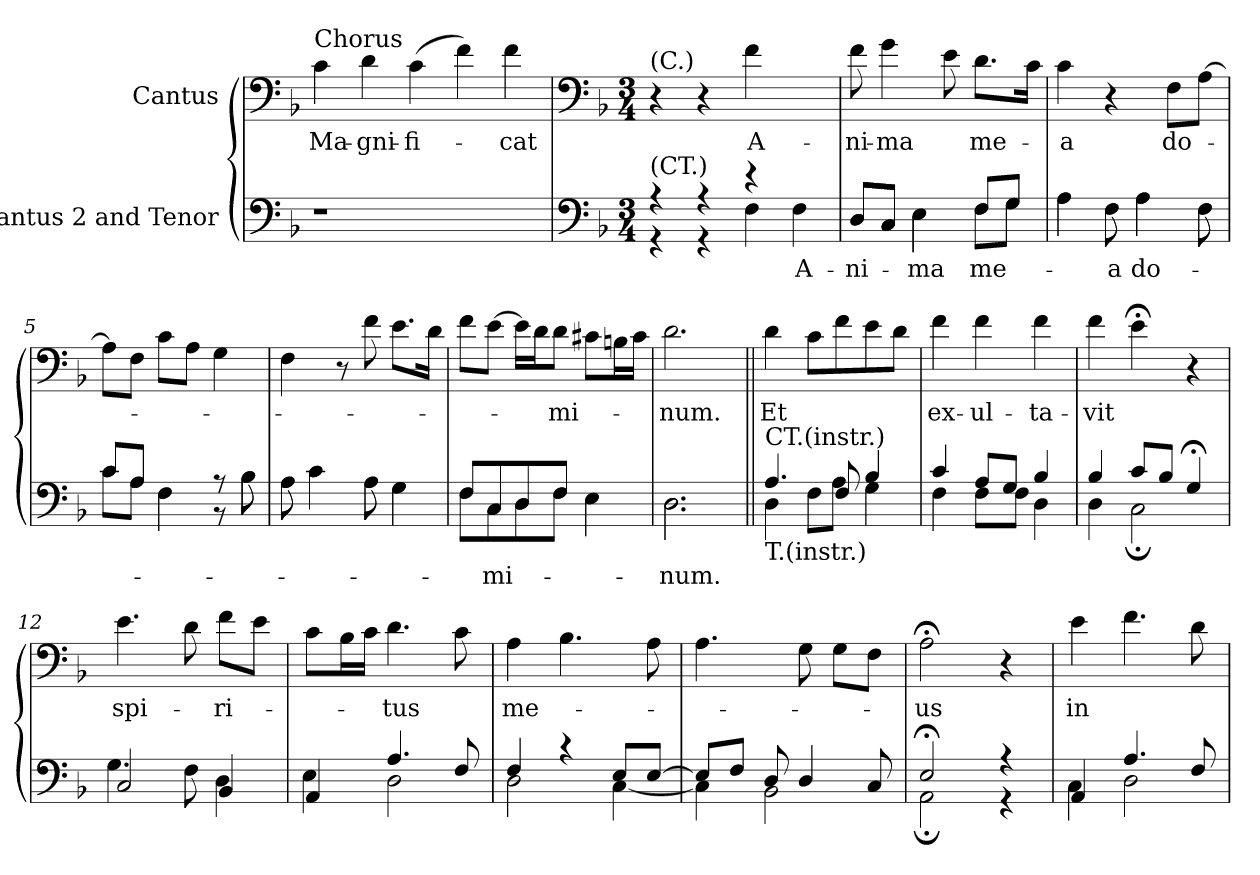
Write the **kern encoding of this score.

**kern	**text	**kern	**text
*part2	*part2	*part1	*part1
*staff2	*staff2	*staff1	*staff1
*I"Cantus 2 and Tenor	*	*I"Cantus	*
*clefF4	*	*clefF4	*
*k[b-]	*	*k[b-]	*
=1	=1	=1	=1
!	!	!LO:TX:a:t=Chorus	!
1r	.	4c	Ma-
.	.	4d	-gni-
.	.	(4c	-fi-
.	.	4f)	.
4ryy	.	4f	-cat
=2	=2	=2	=2
*clefF4	*	*clefF4	*
*k[b-]	*	*k[b-]	*
*M3/4	*	*M3/4	*
*^	*	*	*
!	!	!	!LO:TX:a:t=(C.)	!
!LO:TX:a:t=(CT.)	!	!	!	!
4r	4r	.	4r	.
4r	4r	.	4r	.
4r	4F\	.	4f\	A-
4F\	4ryy	A-	4ryy	.
=3	=3	=3	=3	=3
8D/L	8D/L	-ni-	8f\	-ni-
8C/J	8C\J	.	4g\	-ma
4E\	4E\	-ma	.	.
.	.	.	8e\	.
8F\L	8F\L	me-	8.d\L	me-
8G/J	8G\J	.	.	.
.	.	.	16c\Jk	.
=4	=4	=4	=4	=4
4A\	4A\	.	4c\	-a
8F\	8F\	-a	4r	.
4A\	4A\	do-	.	.
.	.	.	8F\L	do-
8F\	8F\	.	[8A\J	.
=5	=5	=5	=5	=5
8c\L	8c\L	.	8A\L]	.
8A/J	8A\J	.	8F\J	.
4F\	4F\	.	8c\L	.
.	.	.	8A\J	.
8r	8r	.	4G\	.
8B-\	8B-\	.	.	.
=6	=6	=6	=6	=6
8A\	8A\	.	4F\	.
4c\	4c\	.	.	.
.	.	.	8r	.
8A\	8A\	.	8f\	.
4G\	4G\	.	8.e\L	.
.	.	.	16d\Jk	.
=7	=7	=7	=7	=7
8F\L	8F\L	.	8f\L	.
8C/	8C\	-mi-	[8e\J	.
8D/	8D\	.	16e\LL]	.
.	.	.	16d\J	.
8F/J	8F\J	.	8d\J	-mi-
4E\	4E\	.	8c#X\L	.
.	.	.	16Bn\L	.
.	.	.	16c#\JJ	.
=8	=8	=8	=8	=8
2.D\	2.D\	-num.	2.d\	-num.
!!LO:LB:g=z
=9||	=9||	=9||	=9||	=9||
!LO:TX:b:t=T.(instr.)	!	!	!	!
!LO:TX:a:t=CT.(instr.)	!	!	!	!
4.A/	4D\	.	4d\	Et
.	8F\L	.	8c\L	.
8F/	8A\J	.	8f\	.
4B-/	4G\	.	8e\	.
.	.	.	8d\J	.
=10	=10	=10	=10	=10
4c/	4F\	.	4f\	ex-
8A/L	8F\L	.	4f\	-ul-
8G/J	8F\J	.	.	.
4B-/	4D\	.	4f\	-ta-
=11	=11	=11	=11	=11
4B-/	4D\	.	4f\	-vit
8c/L	2C;\	.	4e;<\	.
8B-/J	.	.	.	.
4G;</	.	.	4r	.
=12	=12	=12	=12	=12
2C/	4.G\	.	4.e\	spi-
.	8F\	.	8d\	.
4BB-/	4D\	.	8f\L	-ri-
.	.	.	8e\J	.
=13	=13	=13	=13	=13
4AA/	4E\	.	8c\L	.
.	.	.	16B-\L	.
.	.	.	16c\JJ	.
4.A/	2D\	.	4.d\	-tus
8F/	.	.	8c\	.
=14	=14	=14	=14	=14
4F/	2D\	.	4A\	me-
4r	.	.	4.B-\	.
8E/L	[4C\	.	.	.
[8E/J	.	.	8A\	.
=15	=15	=15	=15	=15
8E/L]	4C\]	.	4.A\	.
8F/J	.	.	.	.
8D/	2BB-\	.	.	.
4D/	.	.	8G\	.
.	.	.	8G\L	.
8C/	.	.	8F\J	.
=16	=16	=16	=16	=16
2E;</	2AA;\	.	2A;<\	-us
4r	4r	.	4r	.
=17	=17	=17	=17	=17
4AA/	4C\	.	4e\	in
4.A/	2D\	.	4.f\	.
8F/	.	.	8d\	.
*v	*v	*	*	*
=	=	=	=
*-	*-	*-	*-
